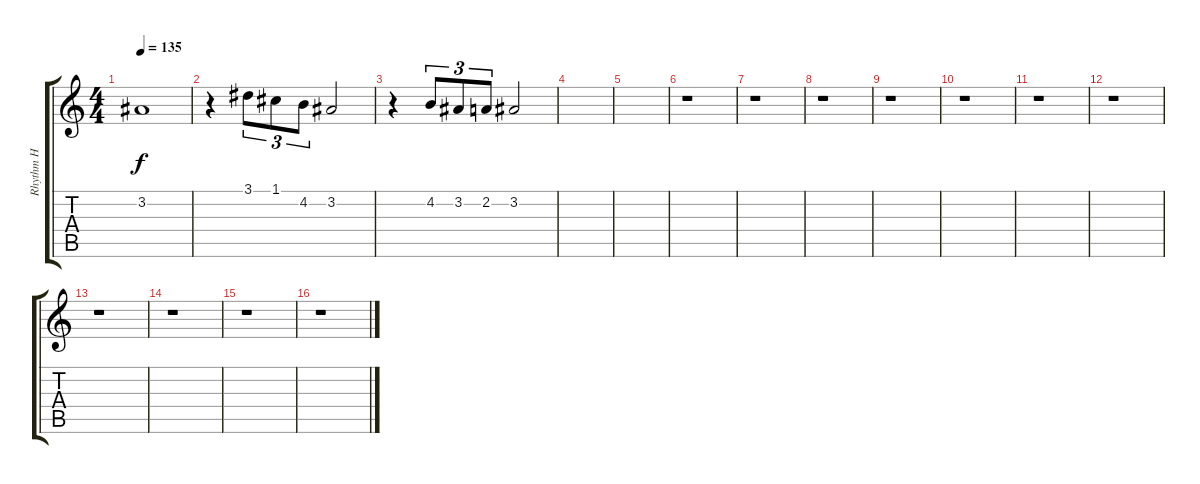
\track ("Rhythm H" "Rhythm H") {instrument distortionguitar}
\staff {score tabs}
\tuning (C4 G3 Eb3 Bb2 F2 C2) {hide}
\ts (4 4)
\tempo 135
\clef g2
\ks c
3.2.1{dy f} |
r.4 3.1.8{tu (3 2)} 1.1.8{tu (3 2)} 4.2.8{tu (3 2)} 3.2.2 |
r.4 4.2.8{tu (3 2)} 3.2.8{tu (3 2)} 2.2.8{tu (3 2)} 3.2.2 |
|
|
r.1 |
r.1 |
r.1 |
r.1 |
r.1 |
r.1 |
r.1 |
r.1 |
r.1 |
r.1 |
r.1
